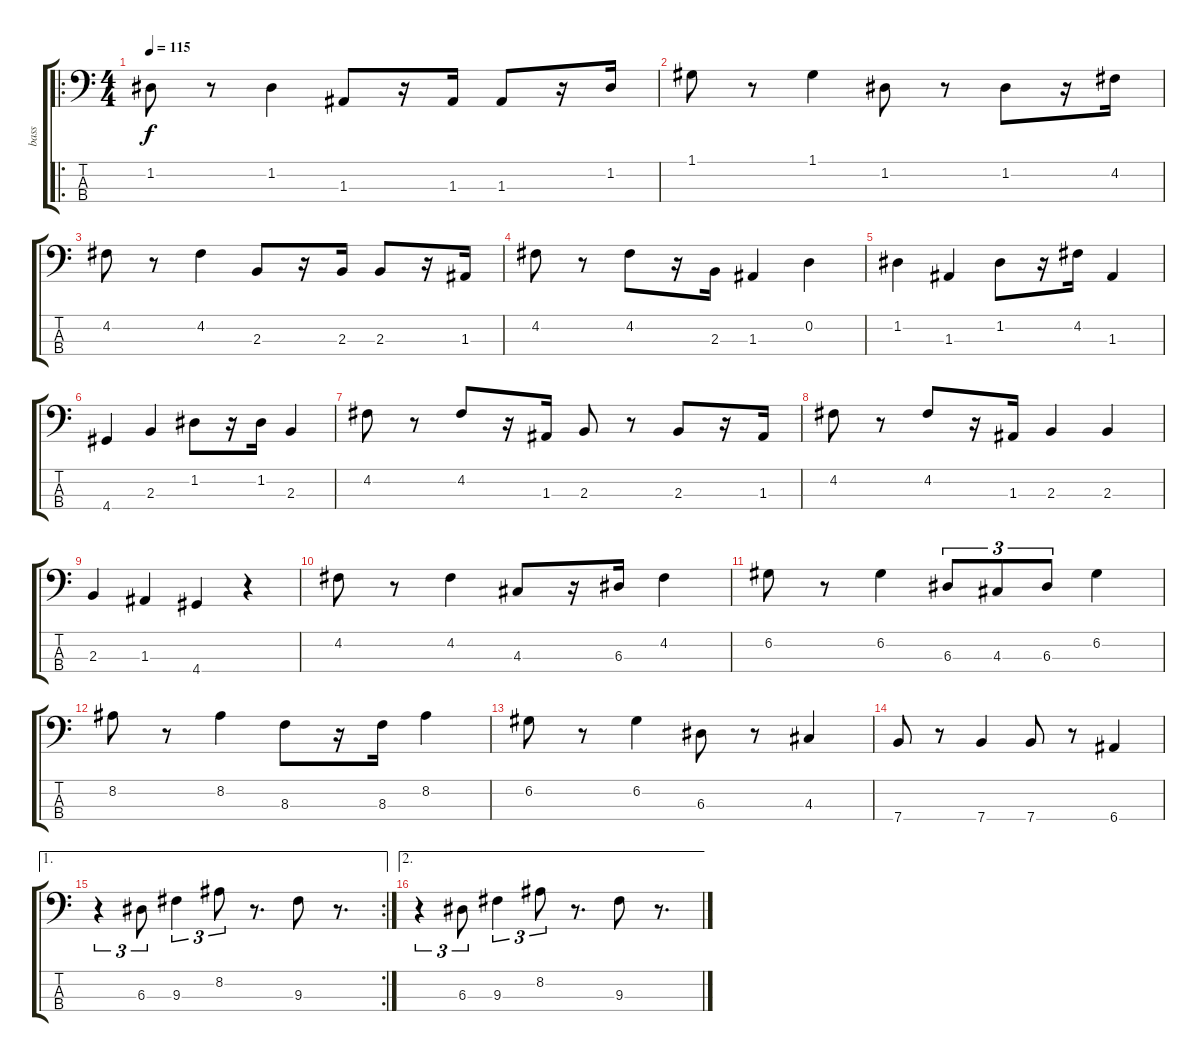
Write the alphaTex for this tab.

\track ("bass" "bass") {instrument electricbassfinger}
\staff {score tabs}
\tuning (G2 D2 A1 E1) {hide}
\ro
\ts (4 4)
\tempo 115
\clef f4
\ks c
1.2.8{dy f instrument electricbassfinger} r.8 1.2.4 1.3.8 r.16 1.3.16 1.3.8 r.16 1.2.16 |
1.1.8 r.8 1.1.4 1.2.8 r.8 1.2.8 r.16 4.2.16 |
4.2.8 r.8 4.2.4 2.3.8 r.16 2.3.16 2.3.8 r.16 1.3.16 |
4.2.8 r.8 4.2.8 r.16 2.3.16 1.3.4 0.2.4 |
1.2.4 1.3.4 1.2.8 r.16 4.2.16 1.3.4 |
4.4.4 2.3.4 1.2.8 r.16 1.2.16 2.3.4 |
4.2.8 r.8 4.2.8 r.16 1.3.16 2.3.8 r.8 2.3.8 r.16 1.3.16 |
4.2.8 r.8 4.2.8 r.16 1.3.16 2.3.4 2.3.4 |
2.3.4 1.3.4 4.4.4 r.4 |
4.2.8 r.8 4.2.4 4.3.8 r.16 6.3.16 4.2.4 |
6.2.8 r.8 6.2.4 6.3.8{tu (3 2)} 4.3.8{tu (3 2)} 6.3.8{tu (3 2)} 6.2.4 |
8.2.8 r.8 8.2.4 8.3.8 r.16 8.3.16 8.2.4 |
6.2.8 r.8 6.2.4 6.3.8 r.8 4.3.4 |
7.4.8 r.8 7.4.4 7.4.8 r.8 6.4.4 |
\ae 1
\rc 2
r.4{tu (3 2)} 6.3.8{tu (3 2)} 9.3.4{tu (3 2)} 8.2.8{tu (3 2)} r.8{d} 9.3.8 r.8{d} |
\ae 2
r.4{tu (3 2)} 6.3.8{tu (3 2)} 9.3.4{tu (3 2)} 8.2.8{tu (3 2)} r.8{d} 9.3.8 r.8{d}
